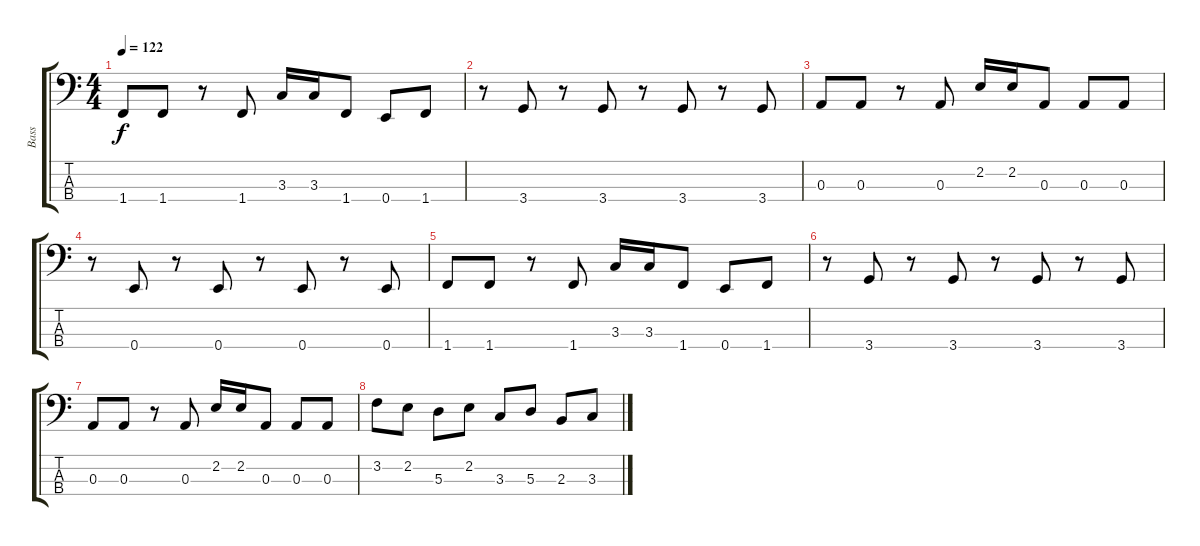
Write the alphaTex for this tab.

\track ("Bass" "Bass") {instrument electricbassfinger}
\staff {score tabs}
\tuning (G2 D2 A1 E1) {hide}
\ts (4 4)
\tempo 122
\clef f4
\ks c
1.4.8{dy f} 1.4.8 r.8 1.4.8 3.3.16 3.3.16 1.4.8 0.4.8 1.4.8 |
r.8 3.4.8 r.8 3.4.8 r.8 3.4.8 r.8 3.4.8 |
0.3.8 0.3.8 r.8 0.3.8 2.2.16 2.2.16 0.3.8 0.3.8 0.3.8 |
r.8 0.4.8 r.8 0.4.8 r.8 0.4.8 r.8 0.4.8 |
1.4.8 1.4.8 r.8 1.4.8 3.3.16 3.3.16 1.4.8 0.4.8 1.4.8 |
r.8 3.4.8 r.8 3.4.8 r.8 3.4.8 r.8 3.4.8 |
0.3.8 0.3.8 r.8 0.3.8 2.2.16 2.2.16 0.3.8 0.3.8 0.3.8 |
3.2.8 2.2.8 5.3.8 2.2.8 3.3.8 5.3.8 2.3.8 3.3.8
